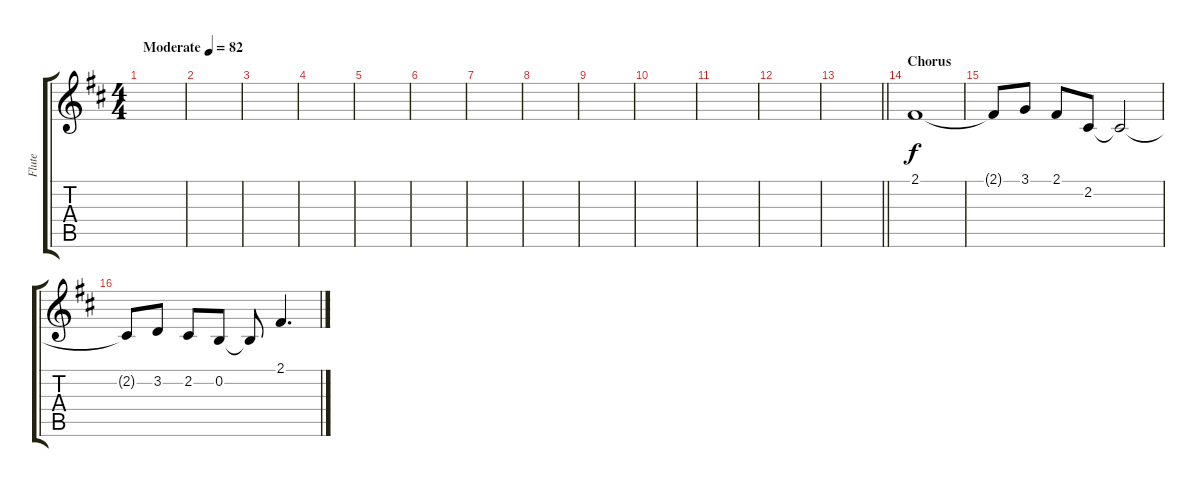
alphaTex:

\track ("Flute" "Flute") {instrument flute}
\staff {score tabs}
\tuning (E4 B3 G3 D3 A2 E2) {hide}
\ts (4 4)
\tempo (82 "Moderate")
\clef g2
\ks d
|
|
|
|
|
|
|
|
|
|
|
|
\barLineRight lightlight
|
\section ("" "Chorus")
2.1.1 |
2.1{t}.8 3.1.8 2.1.8 2.2.8 2.2{t}.2 |
2.2{t}.8 3.2.8 2.2.8 0.2.8 0.2{t}.8 2.1.4{d}
